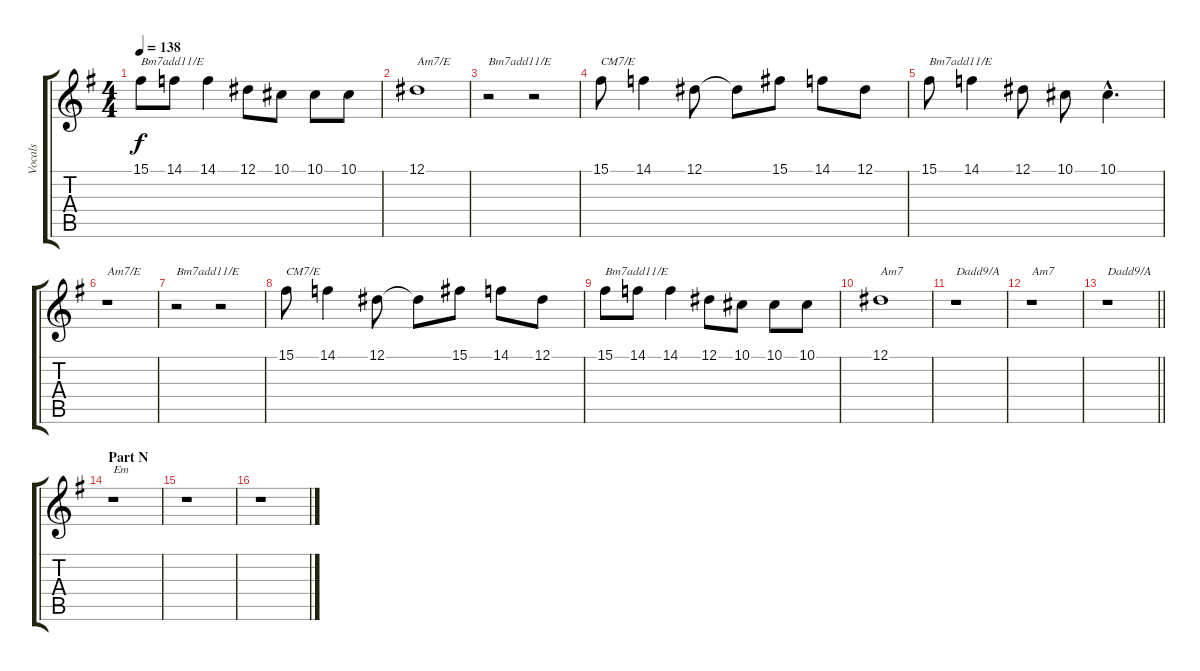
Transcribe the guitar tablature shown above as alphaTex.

\track ("Vocals" "Vocals") {instrument trumpet}
\staff {score tabs}
\tuning (Eb4 Bb3 Gb3 Db3 Ab2 Eb2) {hide}
\ts (4 4)
\tempo 138
\clef g2
\ks g
15.1.8{txt "Bm7add11/E" dy f} 14.1.8 14.1.4 12.1.8 10.1.8 10.1.8 10.1.8 |
12.1.1{txt "Am7/E"} |
r.2{txt "Bm7add11/E"} r.2 |
15.1.8{txt "CM7/E"} 14.1.4 12.1.8 12.1{t}.8 15.1.8 14.1.8 12.1.8 |
15.1.8{txt "Bm7add11/E"} 14.1.4 12.1.8 10.1.8 10.1{hac}.4{d} |
r.1{txt "Am7/E"} |
r.2{txt "Bm7add11/E"} r.2 |
15.1.8{txt "CM7/E"} 14.1.4 12.1.8 12.1{t}.8 15.1.8 14.1.8 12.1.8 |
15.1.8{txt "Bm7add11/E"} 14.1.8 14.1.4 12.1.8 10.1.8 10.1.8 10.1.8 |
12.1.1{txt "Am7"} |
r.1{txt "Dadd9/A"} |
r.1{txt "Am7"} |
\barLineRight lightlight
r.1{txt "Dadd9/A"} |
\section ("" "Part N")
r.1{txt "Em"} |
r.1 |
r.1
